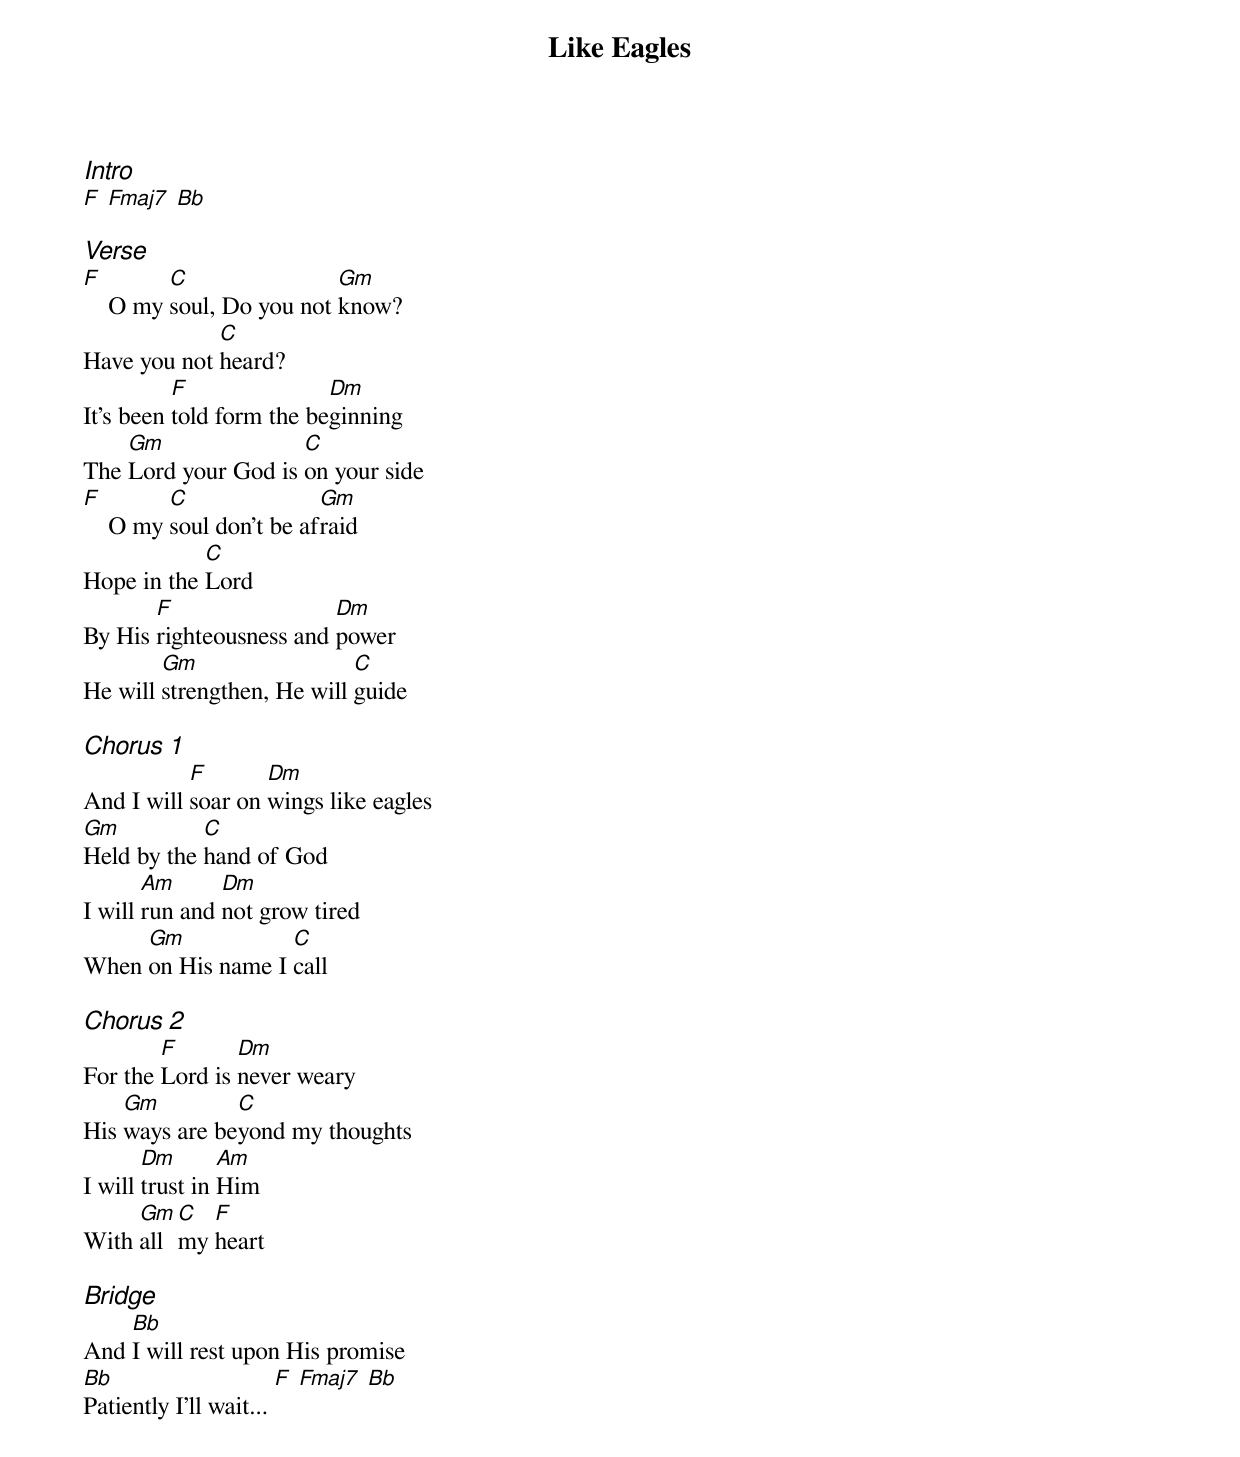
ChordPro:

{title: Like Eagles}
{ng}
{columns: 1}
{ci:Intro}
[F] [Fmaj7] [Bb]

{ci:Verse}
[F]    O my [C]soul, Do you not [Gm]know?
Have you not [C]heard?
It's been [F]told form the be[Dm]ginning
The [Gm]Lord your God is [C]on your side
[F]    O my [C]soul don't be af[Gm]raid
Hope in the [C]Lord
By His [F]righteousness and [Dm]power
He will [Gm]strengthen, He will [C]guide

{ci:Chorus 1}
And I will [F]soar on [Dm]wings like eagles
[Gm]Held by the [C]hand of God
I will [Am]run and [Dm]not grow tired
When [Gm]on His name I [C]call

{ci:Chorus 2}
For the [F]Lord is [Dm]never weary
His [Gm]ways are be[C]yond my thoughts
I will [Dm]trust in [Am]Him
With [Gm]all [C]my [F]heart

{ci:Bridge}
And [Bb]I will rest upon His promise
[Bb]Patiently I'll wait... [F] [Fmaj7] [Bb]
